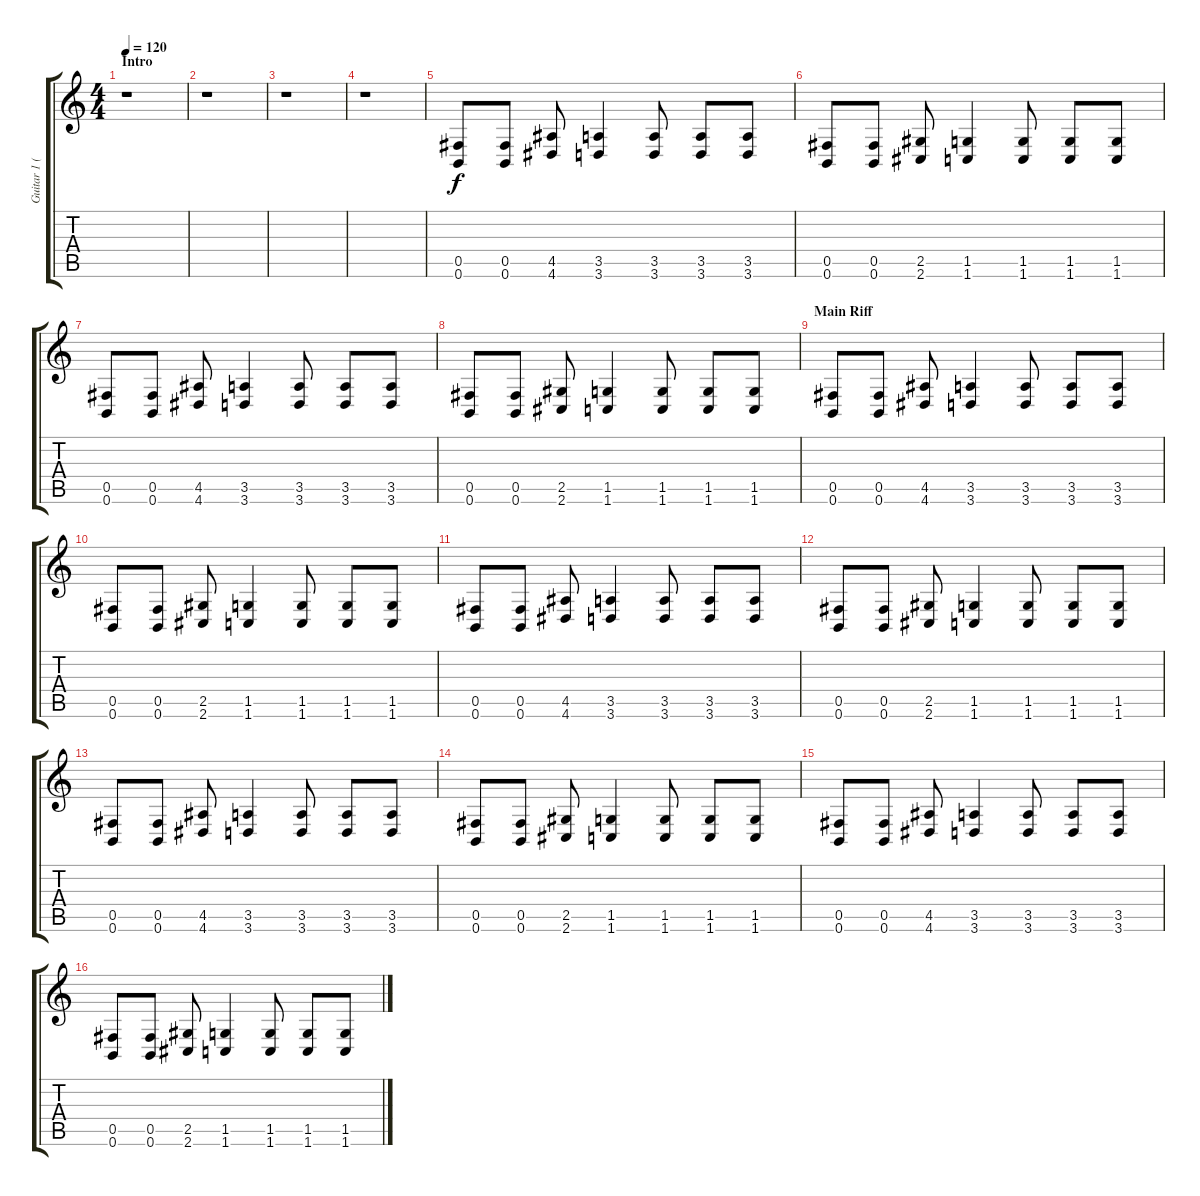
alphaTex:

\track ("Guitar 1 (M.Rohringer)" "Guitar 1 (") {instrument distortionguitar}
\staff {score tabs}
\tuning (Db4 Ab3 E3 B2 Gb2 B1) {hide}
\ts (4 4)
\section ("" "Intro")
\tempo 120
\clef g2
\ks c
r.1{dy f instrument distortionguitar} |
r.1 |
r.1 |
r.1 |
(0.5 0.6).8 (0.5 0.6).8 (4.5 4.6).8 (3.5 3.6).4 (3.5 3.6).8 (3.5 3.6).8 (3.5 3.6).8 |
(0.5 0.6).8 (0.5 0.6).8 (2.5 2.6).8 (1.5 1.6).4 (1.5 1.6).8 (1.5 1.6).8 (1.5 1.6).8 |
(0.5 0.6).8 (0.5 0.6).8 (4.5 4.6).8 (3.5 3.6).4 (3.5 3.6).8 (3.5 3.6).8 (3.5 3.6).8 |
(0.5 0.6).8 (0.5 0.6).8 (2.5 2.6).8 (1.5 1.6).4 (1.5 1.6).8 (1.5 1.6).8 (1.5 1.6).8 |
\section ("" "Main Riff")
(0.5 0.6).8 (0.5 0.6).8 (4.5 4.6).8 (3.5 3.6).4 (3.5 3.6).8 (3.5 3.6).8 (3.5 3.6).8 |
(0.5 0.6).8 (0.5 0.6).8 (2.5 2.6).8 (1.5 1.6).4 (1.5 1.6).8 (1.5 1.6).8 (1.5 1.6).8 |
(0.5 0.6).8 (0.5 0.6).8 (4.5 4.6).8 (3.5 3.6).4 (3.5 3.6).8 (3.5 3.6).8 (3.5 3.6).8 |
(0.5 0.6).8 (0.5 0.6).8 (2.5 2.6).8 (1.5 1.6).4 (1.5 1.6).8 (1.5 1.6).8 (1.5 1.6).8 |
(0.5 0.6).8 (0.5 0.6).8 (4.5 4.6).8 (3.5 3.6).4 (3.5 3.6).8 (3.5 3.6).8 (3.5 3.6).8 |
(0.5 0.6).8 (0.5 0.6).8 (2.5 2.6).8 (1.5 1.6).4 (1.5 1.6).8 (1.5 1.6).8 (1.5 1.6).8 |
(0.5 0.6).8 (0.5 0.6).8 (4.5 4.6).8 (3.5 3.6).4 (3.5 3.6).8 (3.5 3.6).8 (3.5 3.6).8 |
(0.5 0.6).8 (0.5 0.6).8 (2.5 2.6).8 (1.5 1.6).4 (1.5 1.6).8 (1.5 1.6).8 (1.5 1.6).8
